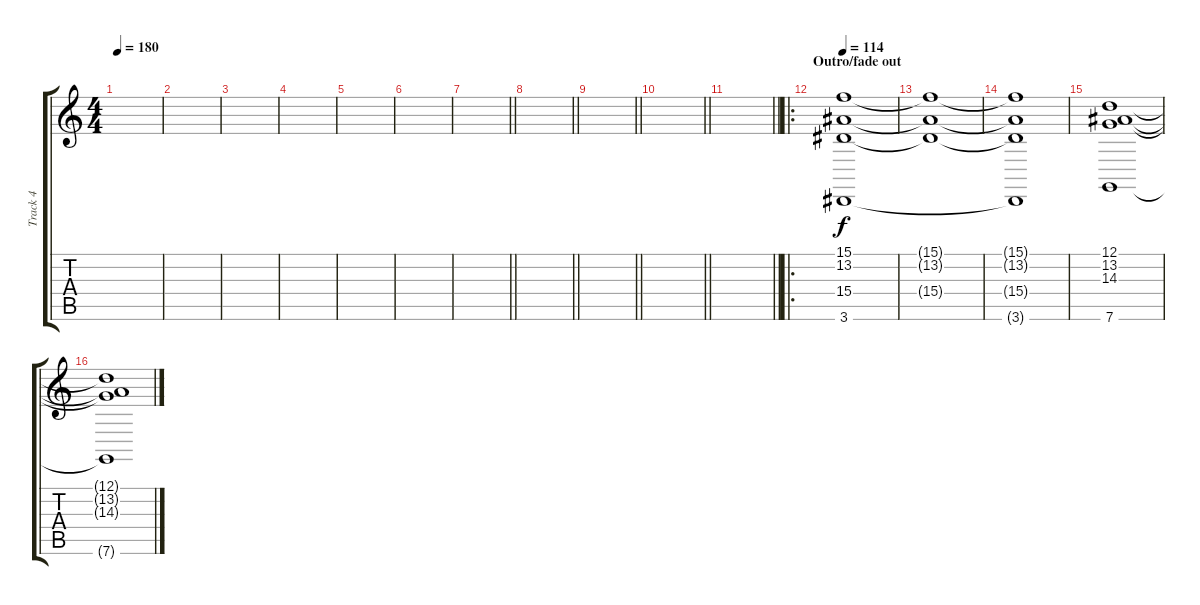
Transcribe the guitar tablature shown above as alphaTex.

\track ("Track 4" "Track 4") {instrument vibraphone}
\staff {score tabs}
\tuning (D4 A3 F3 C3 G2 C2) {hide}
\ts (4 4)
\tempo 180
\clef g2
\ks c
|
|
|
|
|
|
\barLineRight lightlight
|
\barLineRight lightlight
|
\barLineRight lightlight
|
\barLineRight lightlight
|
\barLineRight lightlight
|
\ro
\section ("" "Outro/fade out")
\tempo 114
(15.1 13.2 15.4 3.6).1{instrument pad2warm} |
(15.1{t} 13.2{t} 15.4{t}).1 |
(15.1{t} 13.2{t} 15.4{t} 3.6{t}).1 |
(12.1 13.2 14.3 7.6).1 |
(12.1{t} 13.2{t} 14.3{t} 7.6{t}).1
